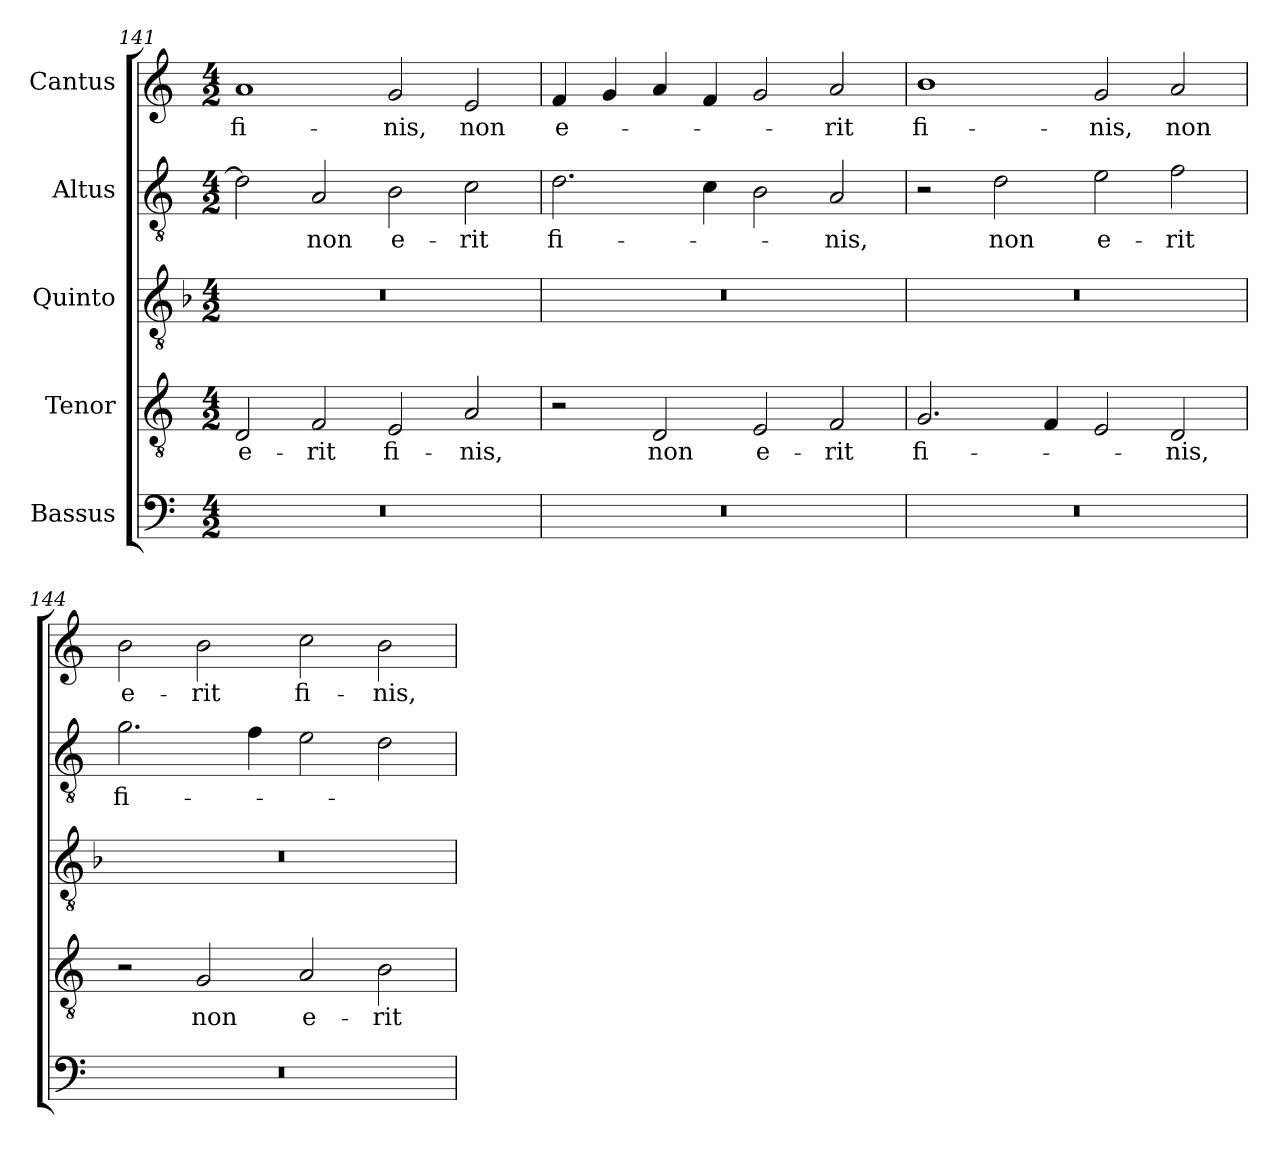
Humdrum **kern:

**kern	**kern	**text	**kern	**kern	**text	**kern	**text
*part5	*part4	*part4	*part3	*part2	*part2	*part1	*part1
*staff5	*staff4	*staff4	*staff3	*staff2	*staff2	*staff1	*staff1
*I"Bassus	*I"Tenor	*	*I"Quinto	*I"Altus	*	*I"Cantus	*
*clefF4	*clefGv2	*	*clefGv2	*clefGv2	*	*clefG2	*
*	*	*	*ITrd-4c-7	*	*	*	*
*k[]	*k[]	*	*k[]	*k[]	*	*k[]	*
*C:	*C:	*	*C:	*C:	*	*C:	*
*M4/2	*M4/2	*	*M4/2	*M4/2	*	*M4/2	*
=141	=141	=141	=141	=141	=141	=141	=141
!LO:N:vis=1	!	!	!	!	!	!	!
!	!	!LO:LY:b:color=#000000	!LO:N:vis=1	!	!	!	!
!	!	!	!	!	!	!	!LO:LY:b:color=#000000
0r	2Di/	e-	0r	2di\]	.	1ai	fi-
!	!	!LO:LY:b:color=#000000	!	!	!	!	!
!	!	!	!	!	!LO:LY:b:color=#000000	!	!
.	2Fi/	-rit	.	2Ai/	non	.	.
!	!	!LO:LY:b:color=#000000	!	!	!	!	!
!	!	!	!	!	!LO:LY:b:color=#000000	!	!
!	!	!	!	!	!	!	!LO:LY:b:color=#000000
.	2Ei/	fi-	.	2Bi\	e-	2gi/	-nis,
!	!	!LO:LY:b:color=#000000	!	!	!	!	!
!	!	!	!	!	!LO:LY:b:color=#000000	!	!
!	!	!	!	!	!	!	!LO:LY:b:color=#000000
.	2Ai/	-nis,	.	2ci\	-rit	2ei/	non
=142	=142	=142	=142	=142	=142	=142	=142
!LO:N:vis=1	!	!	!LO:N:vis=1	!	!	!	!
!	!	!	!	!	!LO:LY:b:color=#000000	!	!
!	!	!	!	!	!	!	!LO:LY:b:color=#000000
0r	2r	.	0r	2.di\	fi-	4fi/	e-
.	.	.	.	.	.	4gi/	.
!	!	!LO:LY:b:color=#000000	!	!	!	!	!
.	2Di/	non	.	.	.	4ai/	.
.	.	.	.	4ci\	.	4fi/	.
!	!	!LO:LY:b:color=#000000	!	!	!	!	!
.	2Ei/	e-	.	2Bi\	.	2gi/	.
!	!	!LO:LY:b:color=#000000	!	!	!	!	!
!	!	!	!	!	!LO:LY:b:color=#000000	!	!
!	!	!	!	!	!	!	!LO:LY:b:color=#000000
.	2Fi/	-rit	.	2Ai/	-nis,	2ai/	-rit
!!LO:LB:g=z
=143	=143	=143	=143	=143	=143	=143	=143
!LO:N:vis=1	!	!	!	!	!	!	!
!	!	!LO:LY:b:color=#000000	!LO:N:vis=1	!	!	!	!
!	!	!	!	!	!	!	!LO:LY:b:color=#000000
0r	2.Gi/	fi-	0r	2r	.	1bi	fi-
!	!	!	!	!	!LO:LY:b:color=#000000	!	!
.	.	.	.	2di\	non	.	.
.	4Fi/	.	.	.	.	.	.
!	!	!	!	!	!LO:LY:b:color=#000000	!	!
!	!	!	!	!	!	!	!LO:LY:b:color=#000000
.	2Ei/	.	.	2ei\	e-	2gi/	-nis,
!	!	!LO:LY:b:color=#000000	!	!	!	!	!
!	!	!	!	!	!LO:LY:b:color=#000000	!	!
!	!	!	!	!	!	!	!LO:LY:b:color=#000000
.	2Di/	-nis,	.	2fi\	-rit	2ai/	non
=144	=144	=144	=144	=144	=144	=144	=144
!LO:N:vis=1	!	!	!LO:N:vis=1	!	!	!	!
!	!	!	!	!	!LO:LY:b:color=#000000	!	!
!	!	!	!	!	!	!	!LO:LY:b:color=#000000
0r	2r	.	0r	2.gi\	fi-	2bi\	e-
!	!	!LO:LY:b:color=#000000	!	!	!	!	!
!	!	!	!	!	!	!	!LO:LY:b:color=#000000
.	2Gi/	non	.	.	.	2bi\	-rit
.	.	.	.	4fi\	.	.	.
!	!	!LO:LY:b:color=#000000	!	!	!	!	!
!	!	!	!	!	!	!	!LO:LY:b:color=#000000
.	2Ai/	e-	.	2ei\	.	2cci\	fi-
!	!	!LO:LY:b:color=#000000	!	!	!	!	!
!	!	!	!	!	!	!	!LO:LY:b:color=#000000
.	2Bi\	-rit	.	2di\	.	2bi\	-nis,
=	=	=	=	=	=	=	=
*-	*-	*-	*-	*-	*-	*-	*-
